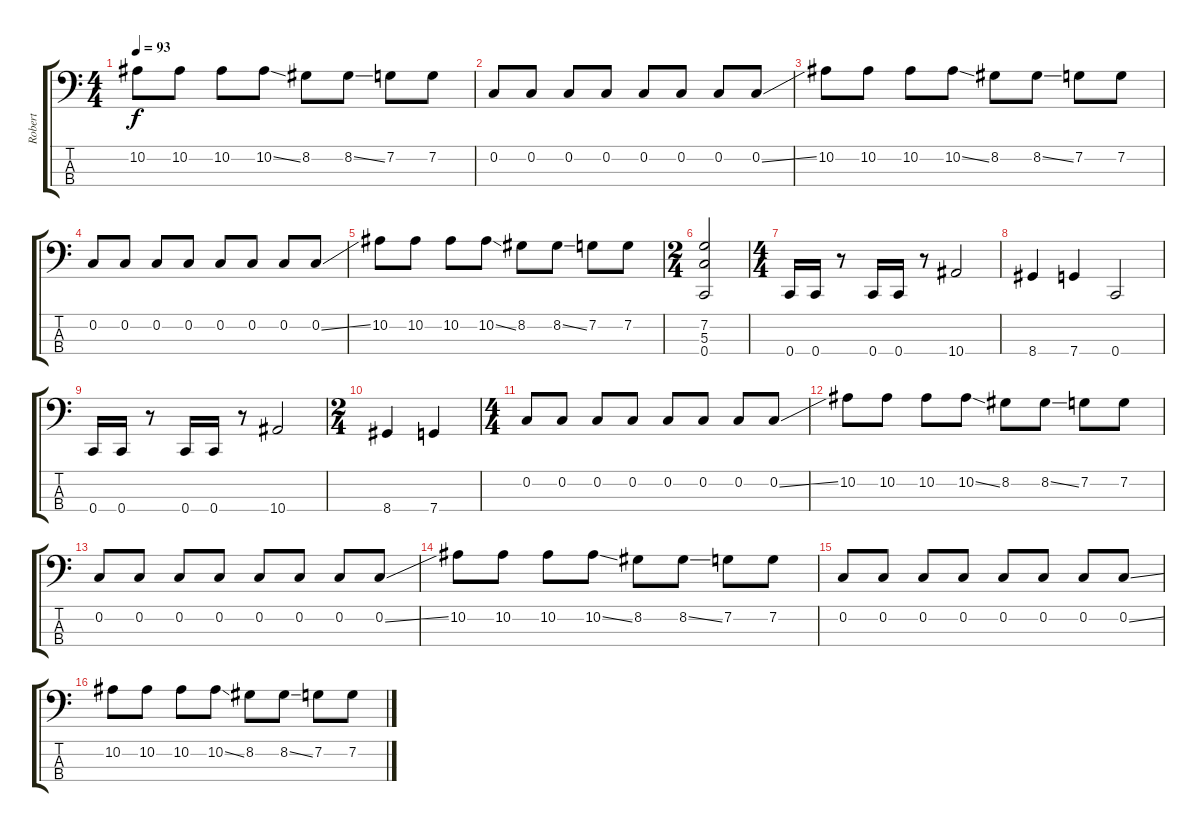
\track ("Robert" "Robert") {instrument electricbassfinger}
\staff {score tabs}
\tuning (F2 C2 G1 C1) {hide}
\ts (4 4)
\tempo 93
\clef f4
\ks c
10.2.8{dy f} 10.2.8 10.2.8 10.2{ss}.8 8.2.8 8.2{ss}.8 7.2.8 7.2.8 |
0.2.8 0.2.8 0.2.8 0.2.8 0.2.8 0.2.8 0.2.8 0.2{ss}.8 |
10.2.8 10.2.8 10.2.8 10.2{ss}.8 8.2.8 8.2{ss}.8 7.2.8 7.2.8 |
0.2.8 0.2.8 0.2.8 0.2.8 0.2.8 0.2.8 0.2.8 0.2{ss}.8 |
10.2.8 10.2.8 10.2.8 10.2{ss}.8 8.2.8 8.2{ss}.8 7.2.8 7.2.8 |
\ts (2 4)
(7.2 5.3 0.4).2 |
\ts (4 4)
0.4.16 0.4.16 r.8 0.4.16 0.4.16 r.8 10.4.2 |
8.4.4 7.4.4 0.4.2 |
0.4.16 0.4.16 r.8 0.4.16 0.4.16 r.8 10.4.2 |
\ts (2 4)
8.4.4 7.4.4 |
\ts (4 4)
0.2.8 0.2.8 0.2.8 0.2.8 0.2.8 0.2.8 0.2.8 0.2{ss}.8 |
10.2.8 10.2.8 10.2.8 10.2{ss}.8 8.2.8 8.2{ss}.8 7.2.8 7.2.8 |
0.2.8 0.2.8 0.2.8 0.2.8 0.2.8 0.2.8 0.2.8 0.2{ss}.8 |
10.2.8 10.2.8 10.2.8 10.2{ss}.8 8.2.8 8.2{ss}.8 7.2.8 7.2.8 |
0.2.8 0.2.8 0.2.8 0.2.8 0.2.8 0.2.8 0.2.8 0.2{ss}.8 |
10.2.8 10.2.8 10.2.8 10.2{ss}.8 8.2.8 8.2{ss}.8 7.2.8 7.2.8
